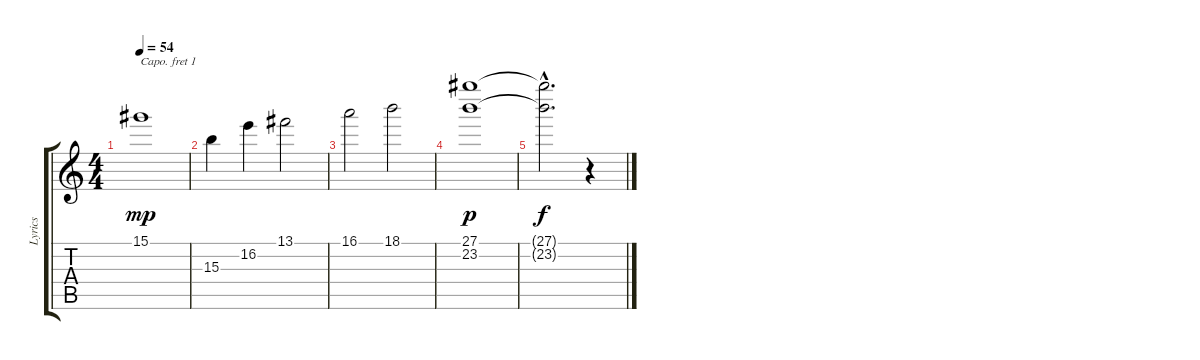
\track ("Lyrics  " "Lyrics  ") {instrument acousticguitarsteel}
\staff {score tabs}
\capo 1
\tuning (E4 B3 G3 D3 A2 E2) {hide}
\ts (4 4)
\tempo 54
\clef g2
\ks c
15.1.1{dy mp} |
15.3.4 16.2.4 13.1.2 |
16.1.2 18.1.2 |
(27.1 23.2).1{dy p} |
(27.1{hac t} 23.2{hac t}).2{d dy f} r.4
